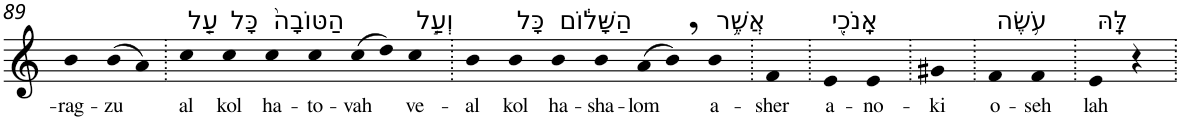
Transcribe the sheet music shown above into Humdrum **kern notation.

**kern	**text
*part1	*part1
*staff1	*staff1
*I"Piano	*
*I'Pno	*
!!LO:PB:g=z
*clefG2	*
*k[]	*
=89	=89
!	!LO:LY:b
4b	-rag-
!	!LO:LY:b
(>8b	-zu
8a)	.
=90.	=90.
!LO:TX:a:t=עַ֤ל	!
!	!LO:LY:b
4cc	al
!LO:TX:a:t=כָּל	!
!	!LO:LY:b
4cc	kol
!LO:TX:a:t=הַטּוֹבָה֙	!
!	!LO:LY:b
4cc	ha-
!	!LO:LY:b
4cc	-to-
!	!LO:LY:b
(>8cc	-vah
8dd)	.
!LO:TX:a:t=וְעַ֣ל	!
!	!LO:LY:b
4cc	ve-
=91.	=91.
!	!LO:LY:b
4b	-al
!LO:TX:a:t=כָּל	!
!	!LO:LY:b
4b	kol
!LO:TX:a:t=הַשָּׁל֔וֹם	!
!	!LO:LY:b
4b	ha-
!	!LO:LY:b
4b	-sha-
!	!LO:LY:b
(>8a	-lom
8b,)	.
!LO:TX:a:t=אֲשֶׁ֥ר	!
!	!LO:LY:b
4b	a-
=92.	=92.
!	!LO:LY:b
4f	-sher
=93.	=93.
!LO:TX:a:t=אָֽנֹכִ֖י	!
!	!LO:LY:b
4e	a-
!	!LO:LY:b
4e	-no-
=94.	=94.
!	!LO:LY:b
4g#X	-ki
=95.	=95.
!LO:TX:a:t=עֹ֥שֶׂה	!
!	!LO:LY:b
4f	o-
!	!LO:LY:b
4f	-seh
=96.	=96.
!LO:TX:a:t=לָּֽהּ	!
!	!LO:LY:b
4e	lah
4r	.
=.	=.
*-	*-
